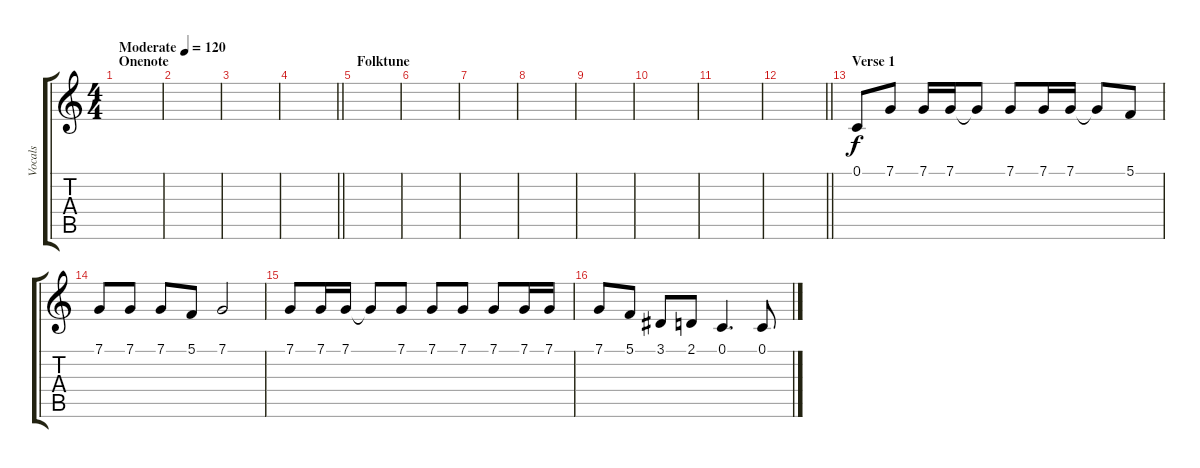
\track ("Vocals" "Vocals") {instrument lead2sawtooth}
\staff {score tabs}
\tuning (C4 G3 Eb3 Bb2 F2 C2) {hide}
\ts (4 4)
\section ("" "Onenote")
\tempo (120 "Moderate")
\clef g2
\ks c
|
|
|
\barLineRight lightlight
|
\section ("" "Folktune")
|
|
|
|
|
|
|
\barLineRight lightlight
|
\section ("" "Verse 1")
0.1.8 7.1.8 7.1.16 7.1.16 7.1{t}.8 7.1.8 7.1.16 7.1.16 7.1{t}.8 5.1.8 |
7.1.8 7.1.8 7.1.8 5.1.8 7.1.2 |
7.1.8 7.1.16 7.1.16 7.1{t}.8 7.1.8 7.1.8 7.1.8 7.1.8 7.1.16 7.1.16 |
7.1.8 5.1.8 3.1.8 2.1.8 0.1.4{d} 0.1.8
